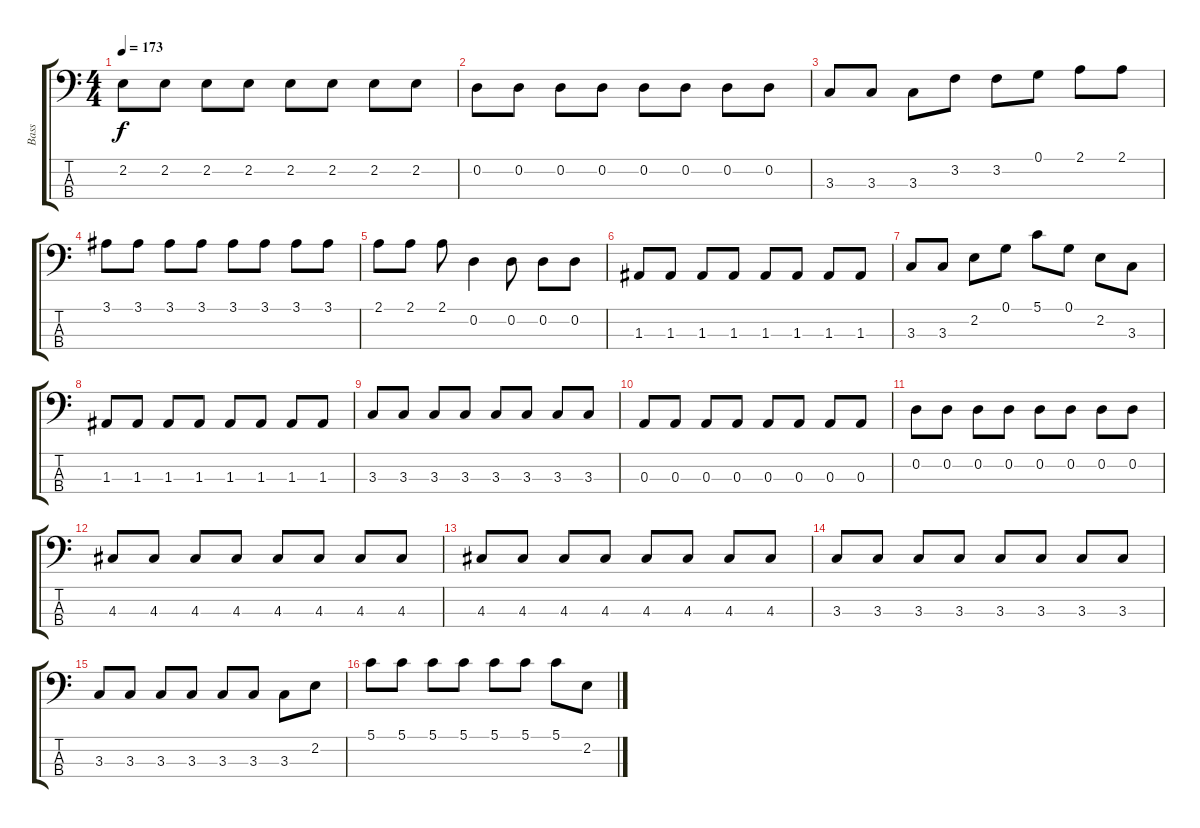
\track ("Bass" "Bass") {instrument electricbassfinger}
\staff {score tabs}
\tuning (G2 D2 A1 E1) {hide}
\ts (4 4)
\tempo 173
\clef f4
\ks c
2.2.8{dy f} 2.2.8 2.2.8 2.2.8 2.2.8 2.2.8 2.2.8 2.2.8 |
0.2.8 0.2.8 0.2.8 0.2.8 0.2.8 0.2.8 0.2.8 0.2.8 |
3.3.8 3.3.8 3.3.8 3.2.8 3.2.8 0.1.8 2.1.8 2.1.8 |
3.1.8 3.1.8 3.1.8 3.1.8 3.1.8 3.1.8 3.1.8 3.1.8 |
2.1.8 2.1.8 2.1.8 0.2.4 0.2.8 0.2.8 0.2.8 |
1.3.8 1.3.8 1.3.8 1.3.8 1.3.8 1.3.8 1.3.8 1.3.8 |
3.3.8 3.3.8 2.2.8 0.1.8 5.1.8 0.1.8 2.2.8 3.3.8 |
1.3.8 1.3.8 1.3.8 1.3.8 1.3.8 1.3.8 1.3.8 1.3.8 |
3.3.8 3.3.8 3.3.8 3.3.8 3.3.8 3.3.8 3.3.8 3.3.8 |
0.3.8 0.3.8 0.3.8 0.3.8 0.3.8 0.3.8 0.3.8 0.3.8 |
0.2.8 0.2.8 0.2.8 0.2.8 0.2.8 0.2.8 0.2.8 0.2.8 |
4.3.8 4.3.8 4.3.8 4.3.8 4.3.8 4.3.8 4.3.8 4.3.8 |
4.3.8 4.3.8 4.3.8 4.3.8 4.3.8 4.3.8 4.3.8 4.3.8 |
3.3.8 3.3.8 3.3.8 3.3.8 3.3.8 3.3.8 3.3.8 3.3.8 |
3.3.8 3.3.8 3.3.8 3.3.8 3.3.8 3.3.8 3.3.8 2.2.8 |
5.1.8 5.1.8 5.1.8 5.1.8 5.1.8 5.1.8 5.1.8 2.2.8
